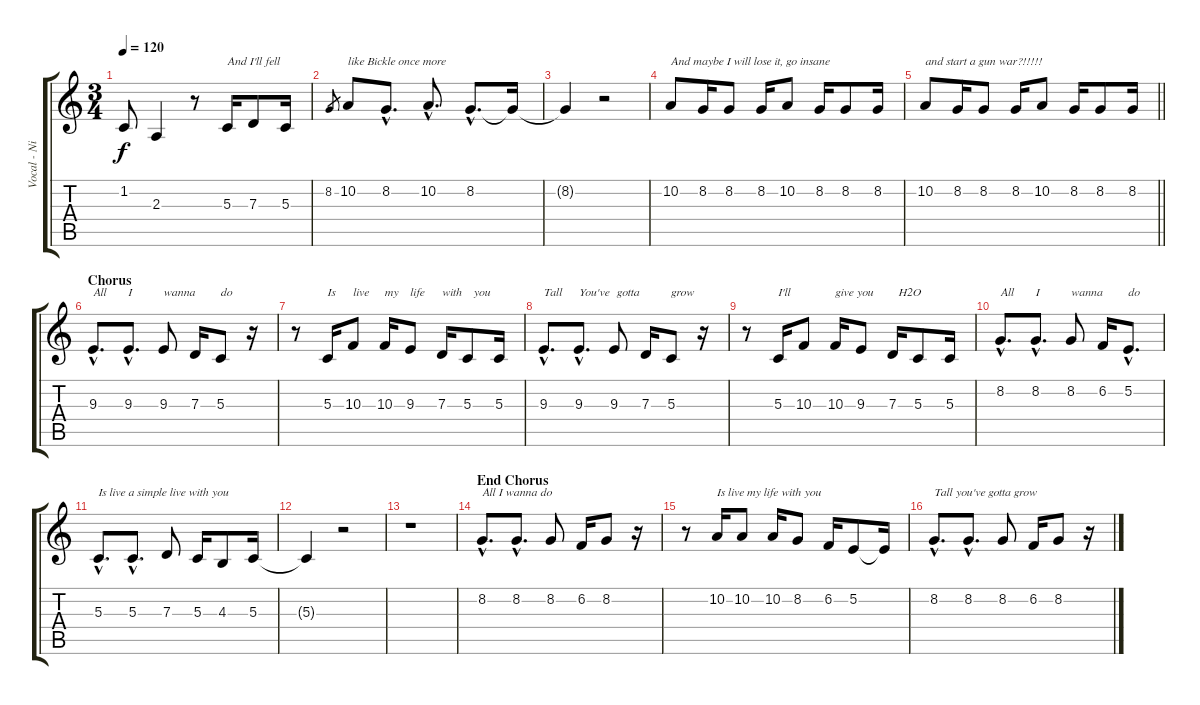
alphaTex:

\track ("Vocal - Nikola" "Vocal - Ni") {instrument flute}
\staff {score tabs}
\tuning (E4 B3 G3 D3 A2 E2) {hide}
\ts (3 4)
\tempo 120
\clef g2
\ks c
1.2{t}.8{dy f} 2.3.4 r.8 5.3.16{txt "And I'll fell"} 7.3.8 5.3.16 |
8.2.8{gr} 10.2.8{txt "like Bickle once more "} 8.2{hac}.8{d} 10.2{hac}.8{d} 8.2{hac}.8{d} 8.2{t}.16 |
8.2{t}.4 r.2 |
10.2.8{txt "And maybe I will lose it, go insane "} 8.2.16 8.2.8 8.2.16 10.2.8 8.2.16 8.2.8 8.2.16 |
\barLineRight lightlight
10.2.8{txt "and start a gun war?!!!!!"} 8.2.16 8.2.8 8.2.16 10.2.8 8.2.16 8.2.8 8.2.16 |
\section ("" "Chorus")
9.3{hac}.8{d txt "All "} 9.3{hac}.8{d txt "I"} 9.3.8{txt "wanna"} 7.3.16 5.3.8{txt "do"} r.16 |
r.8 5.3.16{txt "Is "} 10.3.8{txt "live"} 10.3.16{txt "my"} 9.3.8{txt "life"} 7.3.16{txt "with"} 5.3.8{txt "  you"} 5.3.16 |
9.3{hac}.8{d txt "Tall"} 9.3{hac}.8{d txt "You've"} 9.3.8{txt " gotta"} 7.3.16 5.3.8{txt "grow"} r.16 |
r.8 5.3.16{txt "I'll"} 10.3.8 10.3.16{txt "give you"} 9.3.8 7.3.16{txt "  H2O"} 5.3.8 5.3.16 |
8.2{hac}.8{d txt "All"} 8.2{hac}.8{d txt "I"} 8.2.8{txt "wanna"} 6.2.16 5.2{hac}.8{d txt "do"} |
5.3{hac}.8{d txt "Is live a simple live with you"} 5.3{hac}.8{d} 7.3.8 5.3.16 4.3.8 5.3.16 |
5.3{t}.4 r.2 |
r.1 |
\section ("" "End Chorus")
8.2{hac}.8{d txt "All I wanna do"} 8.2{hac}.8{d} 8.2.8 6.2.16 8.2.8 r.16 |
r.8 10.2.16{txt "Is live my life with you"} 10.2.8 10.2.16 8.2.8 6.2.16 5.2.8 5.2{t}.16 |
8.2{hac}.8{d txt "Tall you've gotta grow"} 8.2{hac}.8{d} 8.2.8 6.2.16 8.2.8 r.16
